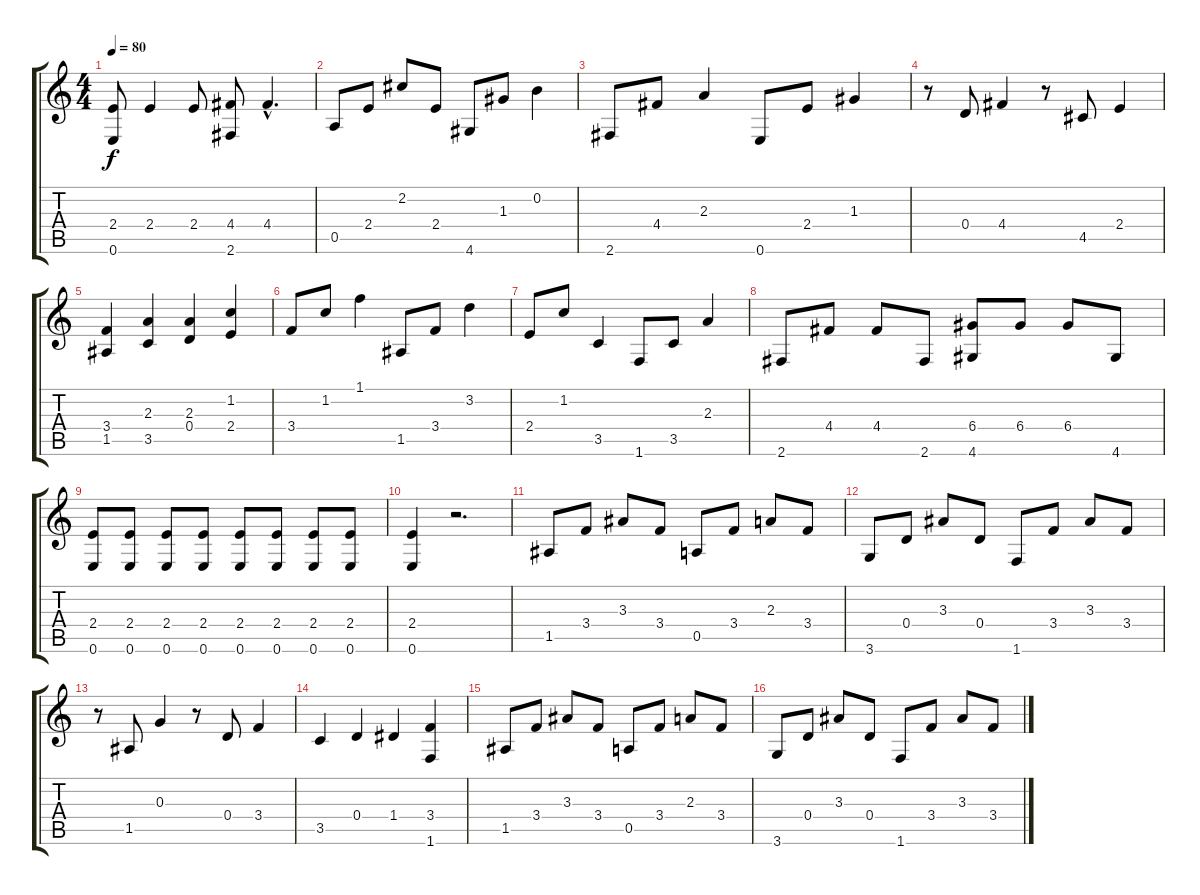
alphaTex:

\track "" {instrument acousticguitarnylon}
\staff {score tabs}
\tuning (E4 B3 G3 D3 A2 E2) {hide}
\ts (4 4)
\tempo 80
\clef g2
\ks c
(2.4 0.6).8{dy f} 2.4.4 2.4.8 (4.4 2.6).8 4.4{hac}.4{d} |
0.5.8 2.4.8 2.2.8 2.4.8 4.6.8 1.3.8 0.2.4 |
2.6.8 4.4.8 2.3.4 0.6.8 2.4.8 1.3.4 |
r.8 0.4.8 4.4.4 r.8 4.5.8 2.4.4 |
(3.4 1.5).4 (2.3 3.5).4 (2.3 0.4).4 (1.2 2.4).4 |
3.4.8 1.2.8 1.1.4 1.5.8 3.4.8 3.2.4 |
2.4.8 1.2.8 3.5.4 1.6.8 3.5.8 2.3.4 |
2.6.8 4.4.8 4.4.8 2.6.8 (6.4 4.6).8 6.4.8 6.4.8 4.6.8 |
(2.4 0.6).8 (2.4 0.6).8 (2.4 0.6).8 (2.4 0.6).8 (2.4 0.6).8 (2.4 0.6).8 (2.4 0.6).8 (2.4 0.6).8 |
(2.4 0.6).4 r.2{d} |
1.5.8 3.4.8 3.3.8 3.4.8 0.5.8 3.4.8 2.3.8 3.4.8 |
3.6.8 0.4.8 3.3.8 0.4.8 1.6.8 3.4.8 3.3.8 3.4.8 |
r.8 1.5.8 0.3.4 r.8 0.4.8 3.4.4 |
3.5.4 0.4.4 1.4.4 (3.4 1.6).4 |
1.5.8 3.4.8 3.3.8 3.4.8 0.5.8 3.4.8 2.3.8 3.4.8 |
3.6.8 0.4.8 3.3.8 0.4.8 1.6.8 3.4.8 3.3.8 3.4.8
